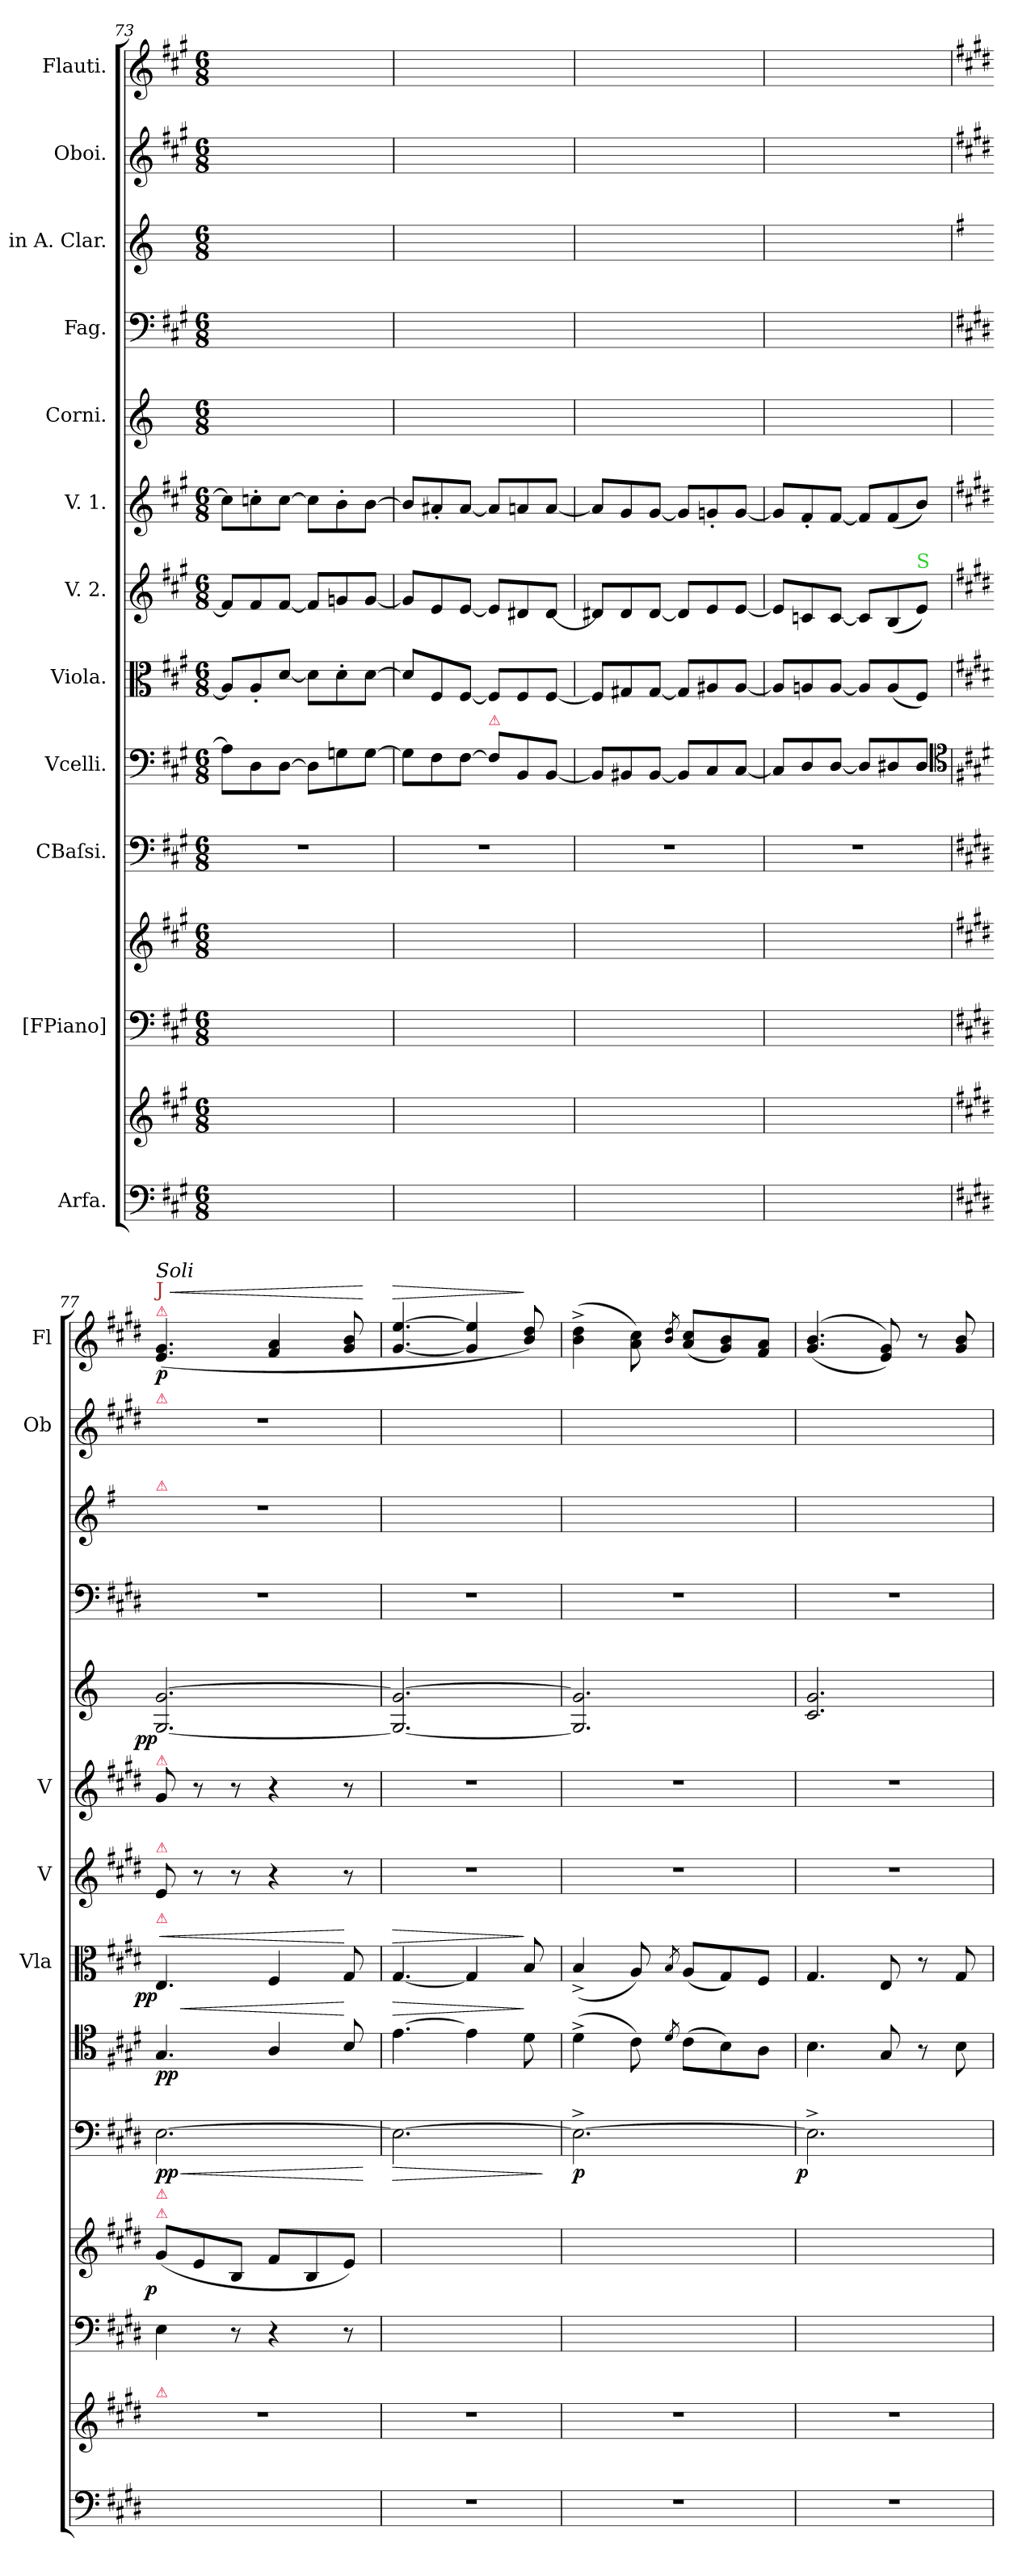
**kern	**kern	**kern	**kern	**dynam	**kern	**dynam	**kern	**dynam	**kern	**dynam	**kern	**kern	**kern	**dynam	**kern	**kern	**kern	**kern	**dynam
*part12	*part12	*part11	*part11	*part11	*part10	*part10	*part9	*part9	*part8	*part8	*part7	*part6	*part5	*part5	*part4	*part3	*part2	*part1	*part1
*staff14	*staff13	*staff12	*staff11	*staff11/12	*staff10	*staff10	*staff9	*staff9	*staff8	*staff8	*staff7	*staff6	*staff5	*staff5	*staff4	*staff3	*staff2	*staff1	*staff1
*I"Arfa.	*	*I"[FPiano]	*	*	*I"CBaſsi.	*	*I"Vcelli.	*	*I"Viola.	*	*I"V. 2.	*I"V. 1.	*I"Corni.	*	*I"Fag.	*I"in A. Clar.	*I"Oboi.	*I"Flauti.	*
*	*	*	*	*	*	*	*	*	*I'Vla	*	*I'V	*I'V	*	*	*	*	*I'Ob	*I'Fl	*
*clefF4	*clefG2	*clefF4	*clefG2	*	*clefF4	*	*clefF4	*	*clefC3	*	*clefG2	*clefG2	*clefG2	*	*clefF4	*clefG2	*clefG2	*clefG2	*
*	*	*	*	*	*	*	*	*	*	*	*	*	*ITrd5c8	*	*	*ITrd2c3	*	*	*
*k[f#c#g#]	*k[f#c#g#]	*k[f#c#g#]	*k[f#c#g#]	*	*k[f#c#g#]	*	*k[f#c#g#]	*	*k[f#c#g#]	*	*k[f#c#g#]	*k[f#c#g#]	*k[f#c#g#d#]	*	*k[f#c#g#]	*k[f#c#g#]	*k[f#c#g#]	*k[f#c#g#]	*
*M6/8	*M6/8	*M6/8	*M6/8	*	*M6/8	*	*M6/8	*	*M6/8	*	*M6/8	*M6/8	*M6/8	*	*M6/8	*M6/8	*M6/8	*M6/8	*
=73	=73	=73	=73	=73	=73	=73	=73	=73	=73	=73	=73	=73	=73	=73	=73	=73	=73	=73	=73
2.ryy	2.ryy	2.ryy	2.ryy	.	2.r	.	8A\L]	.	8A/L]	.	8f#/L]	8cc#\L]	2.ryy	.	2.ryy	2.ryy	2.ryy	2.ryy	.
.	.	.	.	.	.	.	8D\	.	8A'/	.	8f#/	8ccn'\	.	.	.	.	.	.	.
.	.	.	.	.	.	.	[8D\J	.	[8d/J	.	[8f#/J	[8cc\J	.	.	.	.	.	.	.
.	.	.	.	.	.	.	8D\L]	.	8d\L]	.	8f#/L]	8cc\L]	.	.	.	.	.	.	.
.	.	.	.	.	.	.	8Gn\	.	8d'\	.	8gn/	8b'\	.	.	.	.	.	.	.
.	.	.	.	.	.	.	[8G\J	.	[8d\J	.	[8g/J	[8b\J	.	.	.	.	.	.	.
=74	=74	=74	=74	=74	=74	=74	=74	=74	=74	=74	=74	=74	=74	=74	=74	=74	=74	=74	=74
2.ryy	2.ryy	2.ryy	2.ryy	.	2.r	.	8G\L]	.	8d/L]	.	8g/L]	8b/L]	2.ryy	.	2.ryy	2.ryy	2.ryy	2.ryy	.
.	.	.	.	.	.	.	8F#\	.	8F#/	.	8e/	8a#X'/	.	.	.	.	.	.	.
.	.	.	.	.	.	.	[8F#\J	.	[8F#/J	.	[8e/J	[8a#/J	.	.	.	.	.	.	.
!	!	!	!	!	!	!	!LO:TX:a:color=crimson:t=⚠	!	!	!	!	!	!	!	!	!	!	!	!
.	.	.	.	.	.	.	8F#\L]	.	8F#/L]	.	8e/L]	8a#/L]	.	.	.	.	.	.	.
.	.	.	.	.	.	.	8BB/	.	8F#/	.	8d#X/	8an/	.	.	.	.	.	.	.
.	.	.	.	.	.	.	[8BB/J	.	[8F#/J	.	[8d#/J	[8a/J	.	.	.	.	.	.	.
=75	=75	=75	=75	=75	=75	=75	=75	=75	=75	=75	=75	=75	=75	=75	=75	=75	=75	=75	=75
2.ryy	2.ryy	2.ryy	2.ryy	.	2.r	.	8BB/L]	.	8F#/L]	.	8d#X/L]	8a/L]	2.ryy	.	2.ryy	2.ryy	2.ryy	2.ryy	.
.	.	.	.	.	.	.	8BB#X/	.	8G#X/	.	8d#/	8g#/	.	.	.	.	.	.	.
.	.	.	.	.	.	.	[8BB#/J	.	[8G#/J	.	[8d#/J	[8g#/J	.	.	.	.	.	.	.
.	.	.	.	.	.	.	8BB#/L]	.	8G#/L]	.	8d#/L]	8g#/L]	.	.	.	.	.	.	.
.	.	.	.	.	.	.	8C#/	.	8A#X/	.	8e/	8gn'/	.	.	.	.	.	.	.
.	.	.	.	.	.	.	[8C#/J	.	[8A#/J	.	[8e/J	[8g/J	.	.	.	.	.	.	.
=76	=76	=76	=76	=76	=76	=76	=76	=76	=76	=76	=76	=76	=76	=76	=76	=76	=76	=76	=76
2.ryy	2.ryy	2.ryy	2.ryy	.	2.r	.	8C#/L]	.	8A#/L]	.	8e/L]	8g/L]	2.ryy	.	2.ryy	2.ryy	2.ryy	2.ryy	.
.	.	.	.	.	.	.	8D/	.	8An/	.	8cn/	8f#'/	.	.	.	.	.	.	.
.	.	.	.	.	.	.	[8D/J	.	[8A/J	.	[8c/J	[8f#/J	.	.	.	.	.	.	.
.	.	.	.	.	.	.	8D/L]	.	8A/L]	.	8c/L]	8f#/L]	.	.	.	.	.	.	.
.	.	.	.	.	.	.	8D#X/	.	(8A/	.	(8B/	(8f#/	.	.	.	.	.	.	.
!	!	!	!	!	!	!	!	!	!	!	!LO:TX:a:color=limegreen:t=S	!	!	!	!	!	!	!	!
.	.	.	.	.	.	.	8D#/J	.	8F#/J)	.	8e/J)	8b/J)	.	.	.	.	.	.	.
*	*	*	*	*	*	*	*clefC4	*	*	*	*	*	*	*	*	*	*	*	*
=77	=77	=77	=77	=77	=77	=77	=77	=77	=77	=77	=77	=77	=77	=77	=77	=77	=77	=77	=77
*k[f#c#g#d#]	*k[f#c#g#d#]	*k[f#c#g#d#]	*k[f#c#g#d#]	*	*k[f#c#g#d#]	*	*k[f#c#g#d#]	*	*k[f#c#g#d#]	*	*k[f#c#g#d#]	*k[f#c#g#d#]	*k[f#c#g#d#]	*	*k[f#c#g#d#]	*k[f#c#g#d#]	*k[f#c#g#d#]	*k[f#c#g#d#]	*
!	!	!	!	!	!	!	!	!	!	!	!	!	!	!	!	!	!	!LO:TX:a:color=crimson:t=⚠	!
!	!	!	!	!	!	!	!	!	!	!	!	!	!	!	!	!	!	!LO:TX:a:color=brown:t=J	!
!	!	!	!	!	!	!	!	!	!	!	!	!	!	!	!	!	!	!LO:TX:a:i:t=Soli	!
!	!	!	!	!	!	!	!	!	!	!	!	!	!	!	!	!	!LO:TX:a:color=crimson:t=⚠	!	!
!	!	!	!	!	!	!	!	!	!	!	!	!	!	!	!	!LO:TX:a:color=crimson:t=⚠	!	!	!
!	!	!	!	!	!	!	!	!	!	!	!	!LO:TX:a:color=crimson:t=⚠	!	!	!	!	!	!	!
!	!	!	!	!	!	!	!	!	!	!	!LO:TX:a:color=crimson:t=⚠	!	!	!	!	!	!	!	!
!	!	!	!	!	!	!	!	!	!LO:TX:a:color=crimson:t=⚠	!	!	!	!	!	!	!	!	!	!
!	!	!	!LO:TX:a:color=crimson:t=⚠	!	!	!	!	!	!	!	!	!	!	!	!	!	!	!	!
!	!	!	!LO:TX:a:color=crimson:t=⚠	!	!	!	!	!	!	!	!	!	!	!	!	!	!	!	!
!	!LO:TX:a:color=crimson:t=⚠	!	!	!	!	!	!	!	!	!	!	!	!	!	!	!	!	!	!
!	!	!	!	!LO:DY:rj	!	!LO:HP:b	!	!LO:HP:a	!	!LO:HP:a	!	!	!	!	!	!	!	!	!LO:HP:a
!	!	!	!	!	!	!	!	!	!	!LO:DY:n=1:rj	!	!	!	!LO:DY:rj	!	!	!	!	!
2.ryy	2.r	4E\	(8g#/L	p	[2.E\	< pp	4.G#/	< pp	4.E/	< pp	8e/	8g#/	[2.BB/ [2.B/	pp	2.r	2.r	2.r	(4.e/ 4.g#/	< p
.	.	.	8e/	.	.	.	.	.	.	.	8r	8r	.	.	.	.	.	.	.
.	.	8r	8B/J	.	.	.	.	.	.	.	8r	8r	.	.	.	.	.	.	.
.	.	4r	8f#/L	.	.	.	4A/	.	4F#/	.	4r	4r	.	.	.	.	.	4f#/ 4a/	.
.	.	.	8B/	.	.	.	.	.	.	.	.	.	.	.	.	.	.	.	.
.	.	8r	8e/J)	.	.	.	8B/	[	8G#/	[	8r	8r	.	.	.	.	.	8g#/ 8b/	.
.	.	.	.	.	.	[	.	.	.	.	.	.	.	.	.	.	.	.	[
=78	=78	=78	=78	=78	=78	=78	=78	=78	=78	=78	=78	=78	=78	=78	=78	=78	=78	=78	=78
!	!	!	!	!	!	!LO:HP:b	!	!LO:HP:a	!	!LO:HP:a	!	!	!	!	!	!	!	!	!LO:HP:a
2.r	2.r	2.ryy	2.ryy	.	2.E\_	>	[4.e\	>	[4.G#/	>	2.r	2.r	2.BB_/ 2.B_/	.	2.r	2.ryy	2.ryy	[4.g#/ [4.ee/	>
.	.	.	.	.	.	.	4e\]	.	4G#/]	.	.	.	.	.	.	.	.	4g#]/ 4ee]/	.
.	.	.	.	.	.	.	8d#\	]	8B/	]	.	.	.	.	.	.	.	8b/ 8dd#/)	]
.	.	.	.	.	.	]	.	.	.	.	.	.	.	.	.	.	.	.	.
=79	=79	=79	=79	=79	=79	=79	=79	=79	=79	=79	=79	=79	=79	=79	=79	=79	=79	=79	=79
2.r	2.r	2.ryy	2.ryy	.	2.E^\_	p	(4d#^\	.	(4B^/	.	2.r	2.r	2.BB]/ 2.B]/	.	2.r	2.ryy	2.ryy	(4b^\ 4dd#^\	.
.	.	.	.	.	.	.	8c#\)	.	8A/)	.	.	.	.	.	.	.	.	8a\ 8cc#\)	.
.	.	.	.	.	.	.	8qd#/	.	8qB/	.	.	.	.	.	.	.	.	8qb/ 8qdd#/	.
.	.	.	.	.	.	.	(8c#\L	.	(8A/L	.	.	.	.	.	.	.	.	(8a/ 8cc#/L	.
.	.	.	.	.	.	.	8B\)	.	8G#/)	.	.	.	.	.	.	.	.	8g#/ 8b/)	.
.	.	.	.	.	.	.	8A\J	.	8F#/J	.	.	.	.	.	.	.	.	8f#/ 8a/J	.
=80	=80	=80	=80	=80	=80	=80	=80	=80	=80	=80	=80	=80	=80	=80	=80	=80	=80	=80	=80
!	!	!	!	!	!	!LO:DY:rj	!	!	!	!	!	!	!	!	!	!	!	!	!
2.r	2.r	2.ryy	2.ryy	.	2.E^\]	p	4.B\	.	4.G#/	.	2.r	2.r	2.E/ 2.B/	.	2.r	2.ryy	2.ryy	(<(>4.g#/ 4.b/	.
.	.	.	.	.	.	.	8G#/	.	8E/	.	.	.	.	.	.	.	.	8e/ 8g#/))	.
.	.	.	.	.	.	.	8r	.	8r	.	.	.	.	.	.	.	.	8r	.
.	.	.	.	.	.	.	8B\	.	8G#/	.	.	.	.	.	.	.	.	8g#/ 8b/	.
=	=	=	=	=	=	=	=	=	=	=	=	=	=	=	=	=	=	=	=
*-	*-	*-	*-	*-	*-	*-	*-	*-	*-	*-	*-	*-	*-	*-	*-	*-	*-	*-	*-
